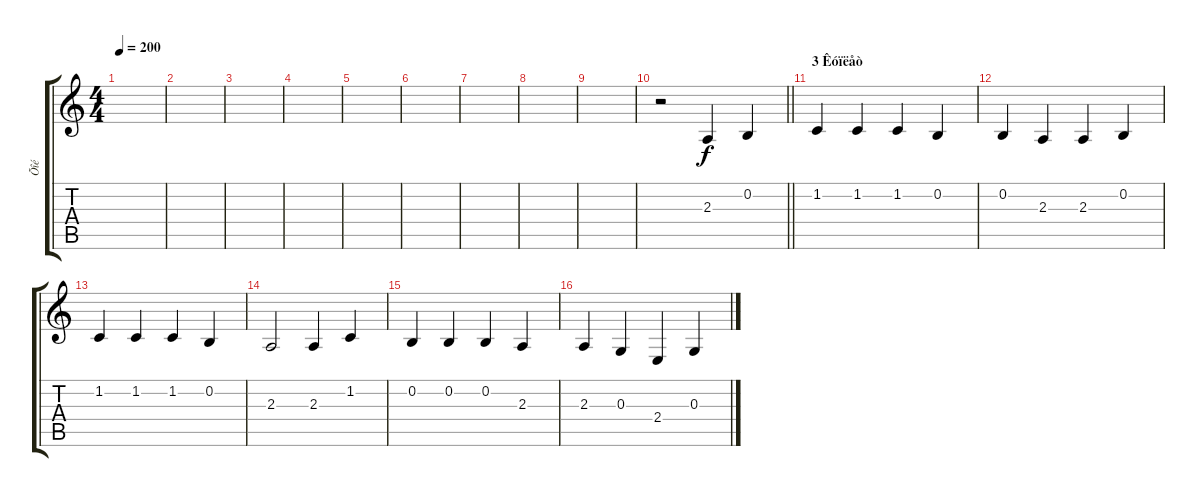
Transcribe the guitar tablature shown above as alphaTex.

\track ("Õîé" "Õîé") {instrument cello}
\staff {score tabs}
\tuning (E4 B3 G3 D3 A2 E2) {hide}
\ts (4 4)
\tempo 200
\clef g2
\ks c
|
|
|
|
|
|
|
|
|
\barLineRight lightlight
r.2 2.3.4 0.2.4 |
\section ("" "3 Êóïëåò")
1.2.4 1.2.4 1.2.4 0.2.4 |
0.2.4 2.3.4 2.3.4 0.2.4 |
1.2.4 1.2.4 1.2.4 0.2.4 |
2.3.2 2.3.4 1.2.4 |
0.2.4 0.2.4 0.2.4 2.3.4 |
2.3.4 0.3.4 2.4.4 0.3.4
